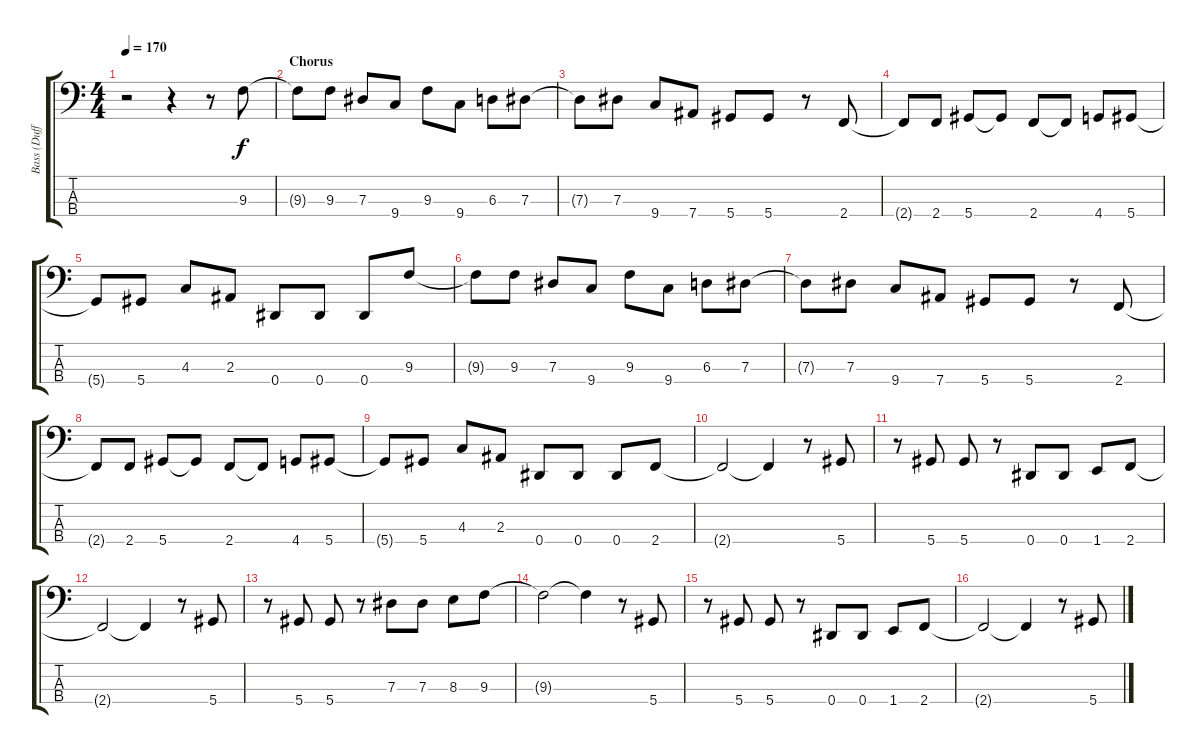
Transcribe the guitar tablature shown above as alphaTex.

\track ("Bass (Duff)" "Bass (Duff") {instrument electricbasspick}
\staff {score tabs}
\tuning (Gb2 Db2 Ab1 Eb1) {hide}
\ts (4 4)
\tempo 170
\clef f4
\ks c
r.2{dy f} r.4 r.8 9.3.8 |
\section ("" "Chorus")
9.3{t}.8 9.3.8 7.3.8 9.4.8 9.3.8 9.4.8 6.3.8 7.3.8 |
7.3{t}.8 7.3.8 9.4.8 7.4.8 5.4.8 5.4.8 r.8 2.4.8 |
2.4{t}.8 2.4.8 5.4.8 5.4{t}.8 2.4.8 2.4{t}.8 4.4.8 5.4.8 |
5.4{t}.8 5.4.8 4.3.8 2.3.8 0.4.8 0.4.8 0.4.8 9.3.8 |
9.3{t}.8 9.3.8 7.3.8 9.4.8 9.3.8 9.4.8 6.3.8 7.3.8 |
7.3{t}.8 7.3.8 9.4.8 7.4.8 5.4.8 5.4.8 r.8 2.4.8 |
2.4{t}.8 2.4.8 5.4.8 5.4{t}.8 2.4.8 2.4{t}.8 4.4.8 5.4.8 |
5.4{t}.8 5.4.8 4.3.8 2.3.8 0.4.8 0.4.8 0.4.8 2.4.8 |
2.4{t}.2 2.4{t}.4 r.8 5.4.8 |
r.8 5.4.8 5.4.8 r.8 0.4.8 0.4.8 1.4.8 2.4.8 |
2.4{t}.2 2.4{t}.4 r.8 5.4.8 |
r.8 5.4.8 5.4.8 r.8 7.3.8 7.3.8 8.3.8 9.3.8 |
9.3{t}.2 9.3{t}.4 r.8 5.4.8 |
r.8 5.4.8 5.4.8 r.8 0.4.8 0.4.8 1.4.8 2.4.8 |
2.4{t}.2 2.4{t}.4 r.8 5.4.8
